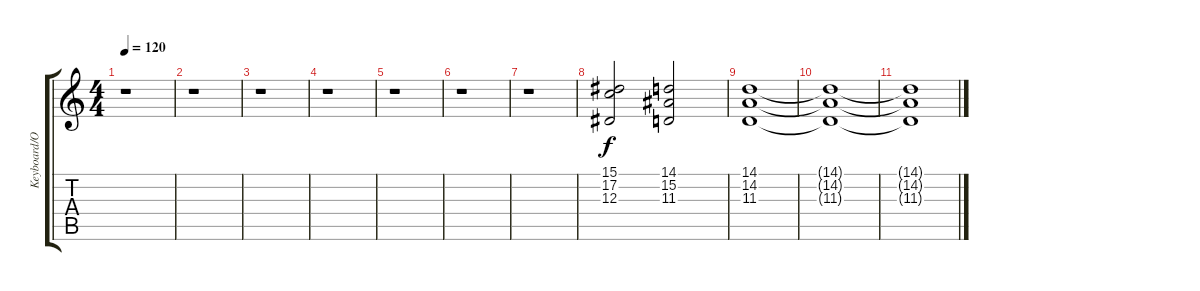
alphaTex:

\track ("Keyboard/Overdub" "Keyboard/O") {instrument acousticgrandpiano}
\staff {score tabs}
\tuning (C4 G3 Eb3 Bb2 F2 C2) {hide}
\ts (4 4)
\tempo 120
\clef g2
\ks c
r.1{dy f} |
r.1 |
r.1 |
r.1 |
r.1 |
r.1 |
r.1 |
\section ("" "")
(15.1 17.2 12.3).2{instrument acousticgrandpiano} (14.1 15.2 11.3).2 |
(14.1 14.2 11.3).1 |
(14.1{t} 14.2{t} 11.3{t}).1 |
(14.1{t} 14.2{t} 11.3{t}).1
